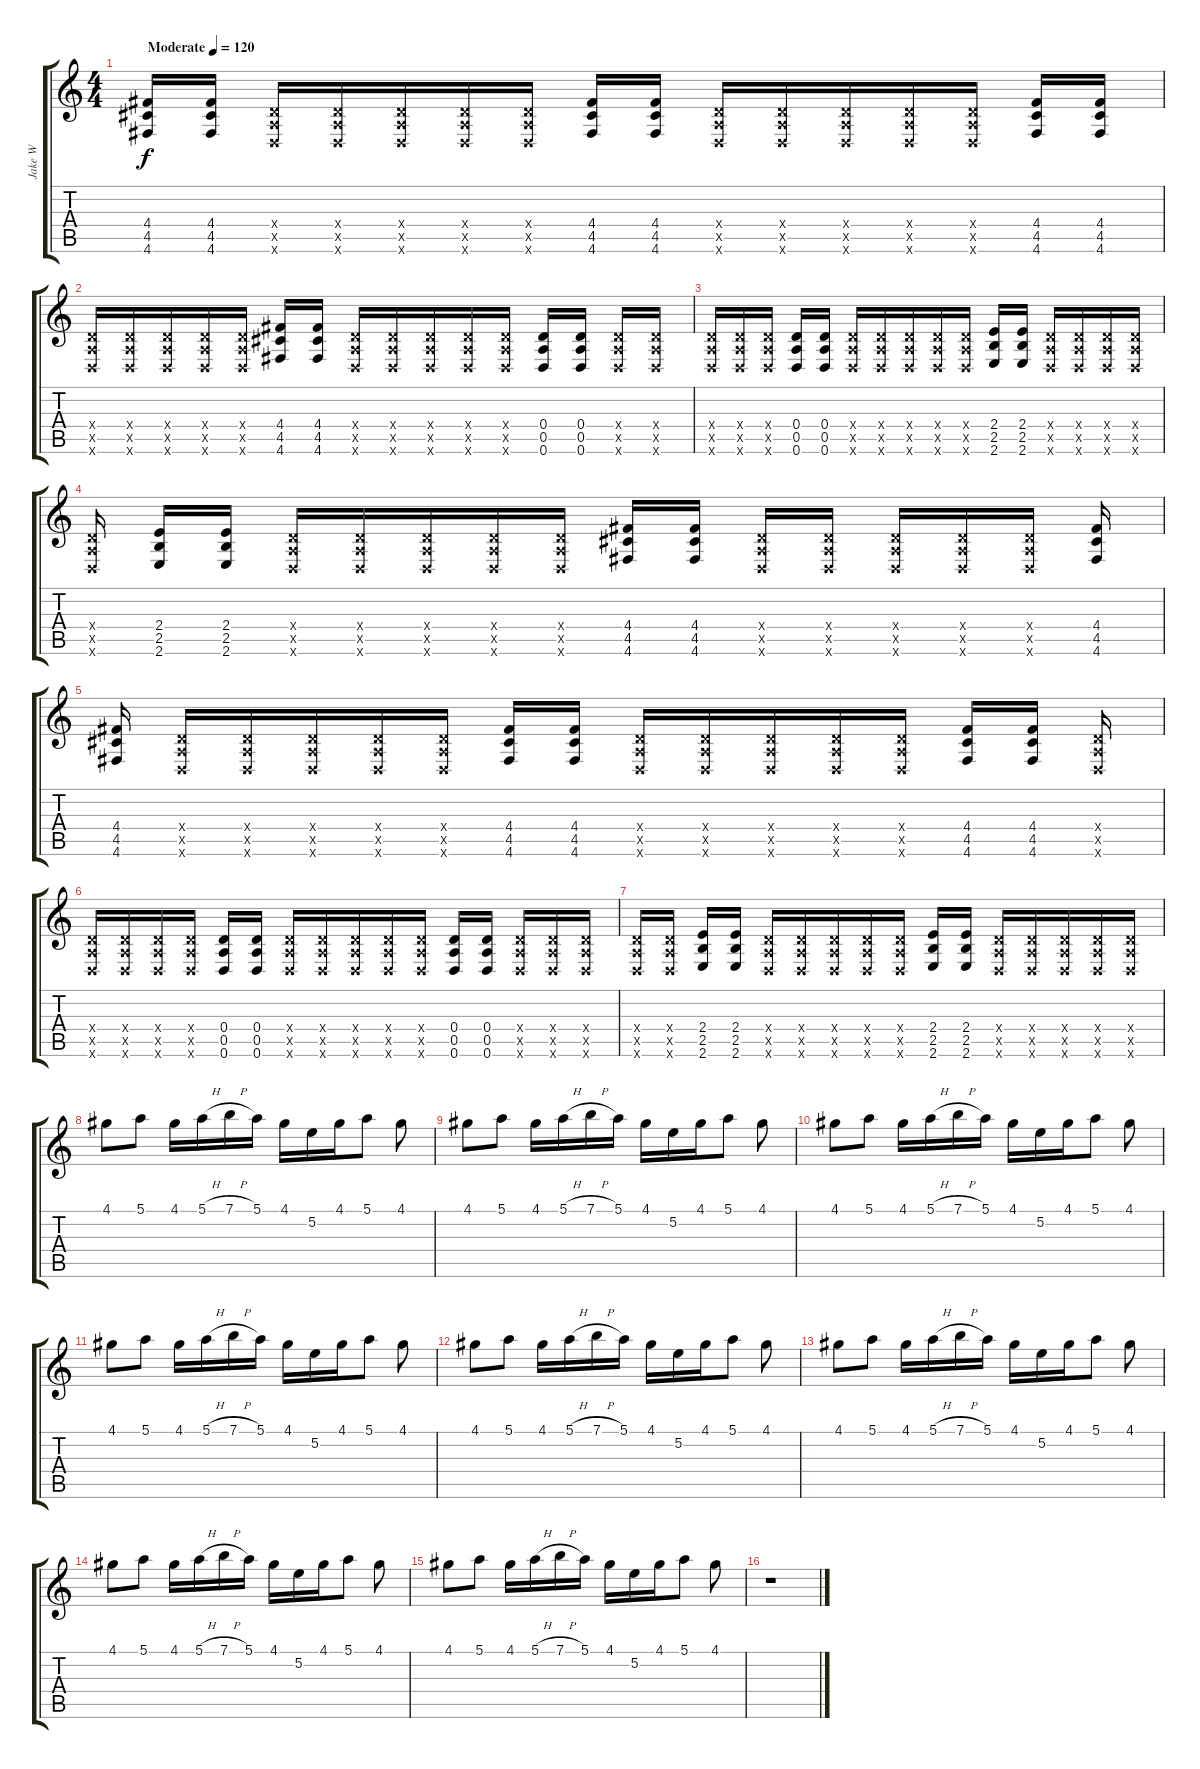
\track ("Jake W" "Jake W") {instrument distortionguitar}
\staff {score tabs}
\tuning (E4 B3 G3 D3 A2 D2) {hide}
\ts (4 4)
\tempo (120 "Moderate")
\clef g2
\ks c
(4.4 4.5 4.6).16{dy f instrument distortionguitar} (4.4 4.5 4.6).16{beam split} (0.4{x} 0.5{x} 0.6{x}).16 (0.4{x} 0.5{x} 0.6{x}).16{beam merge} (0.4{x} 0.5{x} 0.6{x}).16 (0.4{x} 0.5{x} 0.6{x}).16 (0.4{x} 0.5{x} 0.6{x}).16{beam split} (4.4 4.5 4.6).16{beam merge} (4.4 4.5 4.6).16{beam split} (0.4{x} 0.5{x} 0.6{x}).16 (0.4{x} 0.5{x} 0.6{x}).16 (0.4{x} 0.5{x} 0.6{x}).16{beam merge} (0.4{x} 0.5{x} 0.6{x}).16 (0.4{x} 0.5{x} 0.6{x}).16{beam split} (4.4 4.5 4.6).16 (4.4 4.5 4.6).16 |
(0.4{x} 0.5{x} 0.6{x}).16 (0.4{x} 0.5{x} 0.6{x}).16 (0.4{x} 0.5{x} 0.6{x}).16 (0.4{x} 0.5{x} 0.6{x}).16{beam merge} (0.4{x} 0.5{x} 0.6{x}).16{beam split} (4.4 4.5 4.6).16 (4.4 4.5 4.6).16{beam split} (0.4{x} 0.5{x} 0.6{x}).16{beam merge} (0.4{x} 0.5{x} 0.6{x}).16{beam merge} (0.4{x} 0.5{x} 0.6{x}).16{beam merge} (0.4{x} 0.5{x} 0.6{x}).16{beam merge} (0.4{x} 0.5{x} 0.6{x}).16 (0.4 0.5 0.6).16 (0.4 0.5 0.6).16{beam split} (0.4{x} 0.5{x} 0.6{x}).16 (0.4{x} 0.5{x} 0.6{x}).16 |
(0.4{x} 0.5{x} 0.6{x}).16 (0.4{x} 0.5{x} 0.6{x}).16 (0.4{x} 0.5{x} 0.6{x}).16{beam split} (0.4 0.5 0.6).16{beam merge} (0.4 0.5 0.6).16{beam split} (0.4{x} 0.5{x} 0.6{x}).16 (0.4{x} 0.5{x} 0.6{x}).16 (0.4{x} 0.5{x} 0.6{x}).16{beam merge} (0.4{x} 0.5{x} 0.6{x}).16 (0.4{x} 0.5{x} 0.6{x}).16{beam split} (2.4 2.5 2.6).16 (2.4 2.5 2.6).16 (0.4{x} 0.5{x} 0.6{x}).16 (0.4{x} 0.5{x} 0.6{x}).16 (0.4{x} 0.5{x} 0.6{x}).16 (0.4{x} 0.5{x} 0.6{x}).16 |
(0.4{x} 0.5{x} 0.6{x}).16{beam split} (2.4 2.5 2.6).16 (2.4 2.5 2.6).16{beam split} (0.4{x} 0.5{x} 0.6{x}).16{beam merge} (0.4{x} 0.5{x} 0.6{x}).16 (0.4{x} 0.5{x} 0.6{x}).16 (0.4{x} 0.5{x} 0.6{x}).16 (0.4{x} 0.5{x} 0.6{x}).16 (4.4 4.5 4.6).16 (4.4 4.5 4.6).16{beam split} (0.4{x} 0.5{x} 0.6{x}).16 (0.4{x} 0.5{x} 0.6{x}).16 (0.4{x} 0.5{x} 0.6{x}).16 (0.4{x} 0.5{x} 0.6{x}).16 (0.4{x} 0.5{x} 0.6{x}).16{beam split} (4.4 4.5 4.6).16 |
(4.4 4.5 4.6).16{beam split} (0.4{x} 0.5{x} 0.6{x}).16 (0.4{x} 0.5{x} 0.6{x}).16 (0.4{x} 0.5{x} 0.6{x}).16{beam merge} (0.4{x} 0.5{x} 0.6{x}).16 (0.4{x} 0.5{x} 0.6{x}).16{beam split} (4.4 4.5 4.6).16 (4.4 4.5 4.6).16 (0.4{x} 0.5{x} 0.6{x}).16 (0.4{x} 0.5{x} 0.6{x}).16 (0.4{x} 0.5{x} 0.6{x}).16 (0.4{x} 0.5{x} 0.6{x}).16{beam merge} (0.4{x} 0.5{x} 0.6{x}).16{beam split} (4.4 4.5 4.6).16 (4.4 4.5 4.6).16{beam split} (0.4{x} 0.5{x} 0.6{x}).16 |
(0.4{x} 0.5{x} 0.6{x}).16 (0.4{x} 0.5{x} 0.6{x}).16 (0.4{x} 0.5{x} 0.6{x}).16 (0.4{x} 0.5{x} 0.6{x}).16 (0.4 0.5 0.6).16 (0.4 0.5 0.6).16{beam split} (0.4{x} 0.5{x} 0.6{x}).16 (0.4{x} 0.5{x} 0.6{x}).16{beam merge} (0.4{x} 0.5{x} 0.6{x}).16 (0.4{x} 0.5{x} 0.6{x}).16 (0.4{x} 0.5{x} 0.6{x}).16{beam split} (0.4 0.5 0.6).16{beam merge} (0.4 0.5 0.6).16{beam split} (0.4{x} 0.5{x} 0.6{x}).16 (0.4{x} 0.5{x} 0.6{x}).16 (0.4{x} 0.5{x} 0.6{x}).16 |
(0.4{x} 0.5{x} 0.6{x}).16 (0.4{x} 0.5{x} 0.6{x}).16{beam split} (2.4 2.5 2.6).16 (2.4 2.5 2.6).16 (0.4{x} 0.5{x} 0.6{x}).16 (0.4{x} 0.5{x} 0.6{x}).16 (0.4{x} 0.5{x} 0.6{x}).16 (0.4{x} 0.5{x} 0.6{x}).16{beam merge} (0.4{x} 0.5{x} 0.6{x}).16{beam split} (2.4 2.5 2.6).16 (2.4 2.5 2.6).16{beam split} (0.4{x} 0.5{x} 0.6{x}).16{beam merge} (0.4{x} 0.5{x} 0.6{x}).16 (0.4{x} 0.5{x} 0.6{x}).16 (0.4{x} 0.5{x} 0.6{x}).16 (0.4{x} 0.5{x} 0.6{x}).16 |
4.1.8 5.1.8 4.1.16 5.1{h}.16 7.1{h}.16 5.1.16 4.1.16 5.2.16 4.1.16 5.1.8 4.1.8 |
4.1.8 5.1.8 4.1.16 5.1{h}.16 7.1{h}.16 5.1.16 4.1.16 5.2.16 4.1.16 5.1.8 4.1.8 |
4.1.8 5.1.8 4.1.16 5.1{h}.16 7.1{h}.16 5.1.16 4.1.16 5.2.16 4.1.16 5.1.8 4.1.8 |
4.1.8 5.1.8 4.1.16 5.1{h}.16 7.1{h}.16 5.1.16 4.1.16 5.2.16 4.1.16 5.1.8 4.1.8 |
4.1.8 5.1.8 4.1.16 5.1{h}.16 7.1{h}.16 5.1.16 4.1.16 5.2.16 4.1.16 5.1.8 4.1.8 |
4.1.8 5.1.8 4.1.16 5.1{h}.16 7.1{h}.16 5.1.16 4.1.16 5.2.16 4.1.16 5.1.8 4.1.8 |
4.1.8 5.1.8 4.1.16 5.1{h}.16 7.1{h}.16 5.1.16 4.1.16 5.2.16 4.1.16 5.1.8 4.1.8 |
4.1.8 5.1.8 4.1.16 5.1{h}.16 7.1{h}.16 5.1.16 4.1.16 5.2.16 4.1.16 5.1.8 4.1.8 |
r.1
